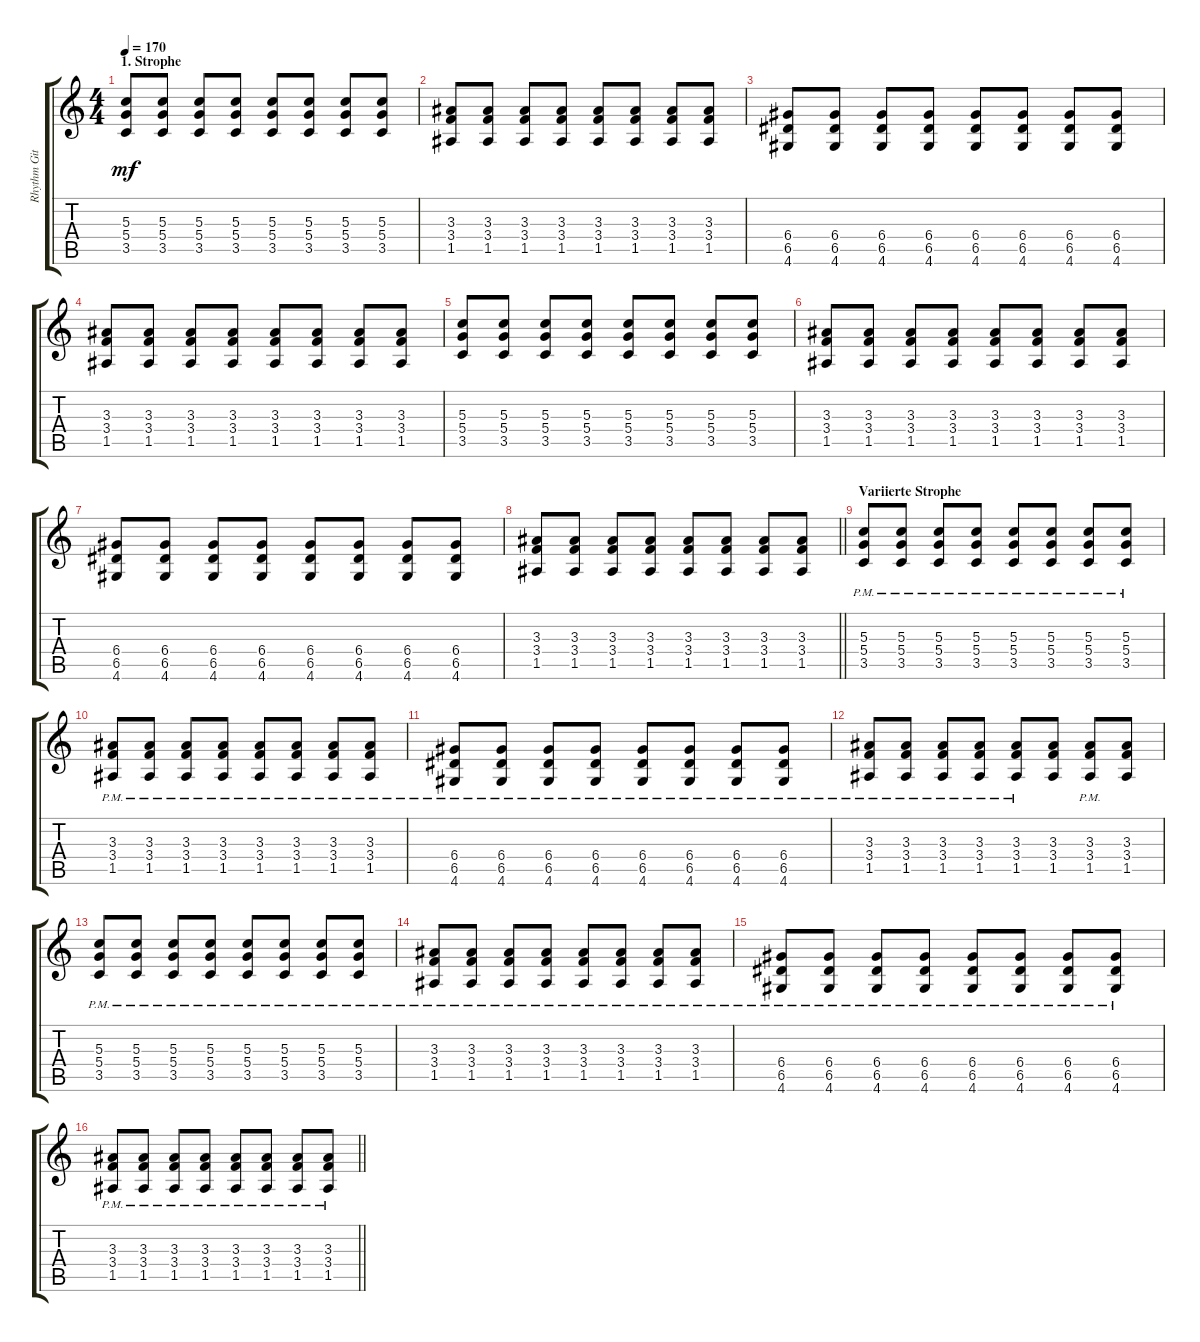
\track ("Rhythm Gitarre" "Rhythm Git") {instrument overdrivenguitar}
\staff {score tabs}
\tuning (E4 B3 G3 D3 A2 E2) {hide}
\ts (4 4)
\section ("" "1. Strophe")
\tempo 170
\clef g2
\ks c
(5.3 5.4 3.5).8{dy mf volume 16} (5.3 5.4 3.5).8 (5.3 5.4 3.5).8 (5.3 5.4 3.5).8 (5.3 5.4 3.5).8 (5.3 5.4 3.5).8 (5.3 5.4 3.5).8 (5.3 5.4 3.5).8 |
(3.3 3.4 1.5).8 (3.3 3.4 1.5).8 (3.3 3.4 1.5).8 (3.3 3.4 1.5).8 (3.3 3.4 1.5).8 (3.3 3.4 1.5).8 (3.3 3.4 1.5).8 (3.3 3.4 1.5).8 |
(6.4 6.5 4.6).8 (6.4 6.5 4.6).8 (6.4 6.5 4.6).8 (6.4 6.5 4.6).8 (6.4 6.5 4.6).8 (6.4 6.5 4.6).8 (6.4 6.5 4.6).8 (6.4 6.5 4.6).8 |
(3.3 3.4 1.5).8 (3.3 3.4 1.5).8 (3.3 3.4 1.5).8 (3.3 3.4 1.5).8 (3.3 3.4 1.5).8 (3.3 3.4 1.5).8 (3.3 3.4 1.5).8 (3.3 3.4 1.5).8 |
(5.3 5.4 3.5).8 (5.3 5.4 3.5).8 (5.3 5.4 3.5).8 (5.3 5.4 3.5).8 (5.3 5.4 3.5).8 (5.3 5.4 3.5).8 (5.3 5.4 3.5).8 (5.3 5.4 3.5).8 |
(3.3 3.4 1.5).8 (3.3 3.4 1.5).8 (3.3 3.4 1.5).8 (3.3 3.4 1.5).8 (3.3 3.4 1.5).8 (3.3 3.4 1.5).8 (3.3 3.4 1.5).8 (3.3 3.4 1.5).8 |
(6.4 6.5 4.6).8 (6.4 6.5 4.6).8 (6.4 6.5 4.6).8 (6.4 6.5 4.6).8 (6.4 6.5 4.6).8 (6.4 6.5 4.6).8 (6.4 6.5 4.6).8 (6.4 6.5 4.6).8 |
\barLineRight lightlight
(3.3 3.4 1.5).8 (3.3 3.4 1.5).8 (3.3 3.4 1.5).8 (3.3 3.4 1.5).8 (3.3 3.4 1.5).8 (3.3 3.4 1.5).8 (3.3 3.4 1.5).8 (3.3 3.4 1.5).8 |
\section ("" "Variierte Strophe")
(5.3{pm} 5.4{pm} 3.5{pm}).8 (5.3{pm} 5.4{pm} 3.5{pm}).8 (5.3{pm} 5.4{pm} 3.5{pm}).8 (5.3{pm} 5.4{pm} 3.5{pm}).8 (5.3{pm} 5.4{pm} 3.5{pm}).8 (5.3{pm} 5.4{pm} 3.5{pm}).8 (5.3{pm} 5.4{pm} 3.5{pm}).8 (5.3{pm} 5.4{pm} 3.5{pm}).8 |
(3.3{pm} 3.4{pm} 1.5{pm}).8 (3.3{pm} 3.4{pm} 1.5{pm}).8 (3.3{pm} 3.4{pm} 1.5{pm}).8 (3.3{pm} 3.4{pm} 1.5{pm}).8 (3.3{pm} 3.4{pm} 1.5{pm}).8 (3.3{pm} 3.4{pm} 1.5{pm}).8 (3.3{pm} 3.4{pm} 1.5{pm}).8 (3.3{pm} 3.4{pm} 1.5{pm}).8 |
(6.4{pm} 6.5{pm} 4.6{pm}).8 (6.4{pm} 6.5{pm} 4.6{pm}).8 (6.4{pm} 6.5{pm} 4.6{pm}).8 (6.4{pm} 6.5{pm} 4.6{pm}).8 (6.4{pm} 6.5{pm} 4.6{pm}).8 (6.4{pm} 6.5{pm} 4.6{pm}).8 (6.4{pm} 6.5{pm} 4.6{pm}).8 (6.4{pm} 6.5{pm} 4.6{pm}).8 |
(3.3{pm} 3.4{pm} 1.5{pm}).8 (3.3{pm} 3.4{pm} 1.5{pm}).8 (3.3{pm} 3.4{pm} 1.5{pm}).8 (3.3{pm} 3.4{pm} 1.5{pm}).8 (3.3{pm} 3.4{pm} 1.5{pm}).8 (3.3 3.4 1.5).8 (3.3{pm} 3.4{pm} 1.5{pm}).8 (3.3 3.4 1.5).8 |
(5.3{pm} 5.4{pm} 3.5{pm}).8 (5.3{pm} 5.4{pm} 3.5{pm}).8 (5.3{pm} 5.4{pm} 3.5{pm}).8 (5.3{pm} 5.4{pm} 3.5{pm}).8 (5.3{pm} 5.4{pm} 3.5{pm}).8 (5.3{pm} 5.4{pm} 3.5{pm}).8 (5.3{pm} 5.4{pm} 3.5{pm}).8 (5.3{pm} 5.4{pm} 3.5{pm}).8 |
(3.3{pm} 3.4{pm} 1.5{pm}).8 (3.3{pm} 3.4{pm} 1.5{pm}).8 (3.3{pm} 3.4{pm} 1.5{pm}).8 (3.3{pm} 3.4{pm} 1.5{pm}).8 (3.3{pm} 3.4{pm} 1.5{pm}).8 (3.3{pm} 3.4{pm} 1.5{pm}).8 (3.3{pm} 3.4{pm} 1.5{pm}).8 (3.3{pm} 3.4{pm} 1.5{pm}).8 |
(6.4{pm} 6.5{pm} 4.6{pm}).8 (6.4{pm} 6.5{pm} 4.6{pm}).8 (6.4{pm} 6.5{pm} 4.6{pm}).8 (6.4{pm} 6.5{pm} 4.6{pm}).8 (6.4{pm} 6.5{pm} 4.6{pm}).8 (6.4{pm} 6.5{pm} 4.6{pm}).8 (6.4{pm} 6.5{pm} 4.6{pm}).8 (6.4{pm} 6.5{pm} 4.6{pm}).8 |
\barLineRight lightlight
(3.3{pm} 3.4{pm} 1.5{pm}).8 (3.3{pm} 3.4{pm} 1.5{pm}).8 (3.3{pm} 3.4{pm} 1.5{pm}).8 (3.3{pm} 3.4{pm} 1.5{pm}).8 (3.3{pm} 3.4{pm} 1.5{pm}).8 (3.3{pm} 3.4{pm} 1.5{pm}).8 (3.3{pm} 3.4{pm} 1.5{pm}).8 (3.3{pm} 3.4{pm} 1.5{pm}).8
